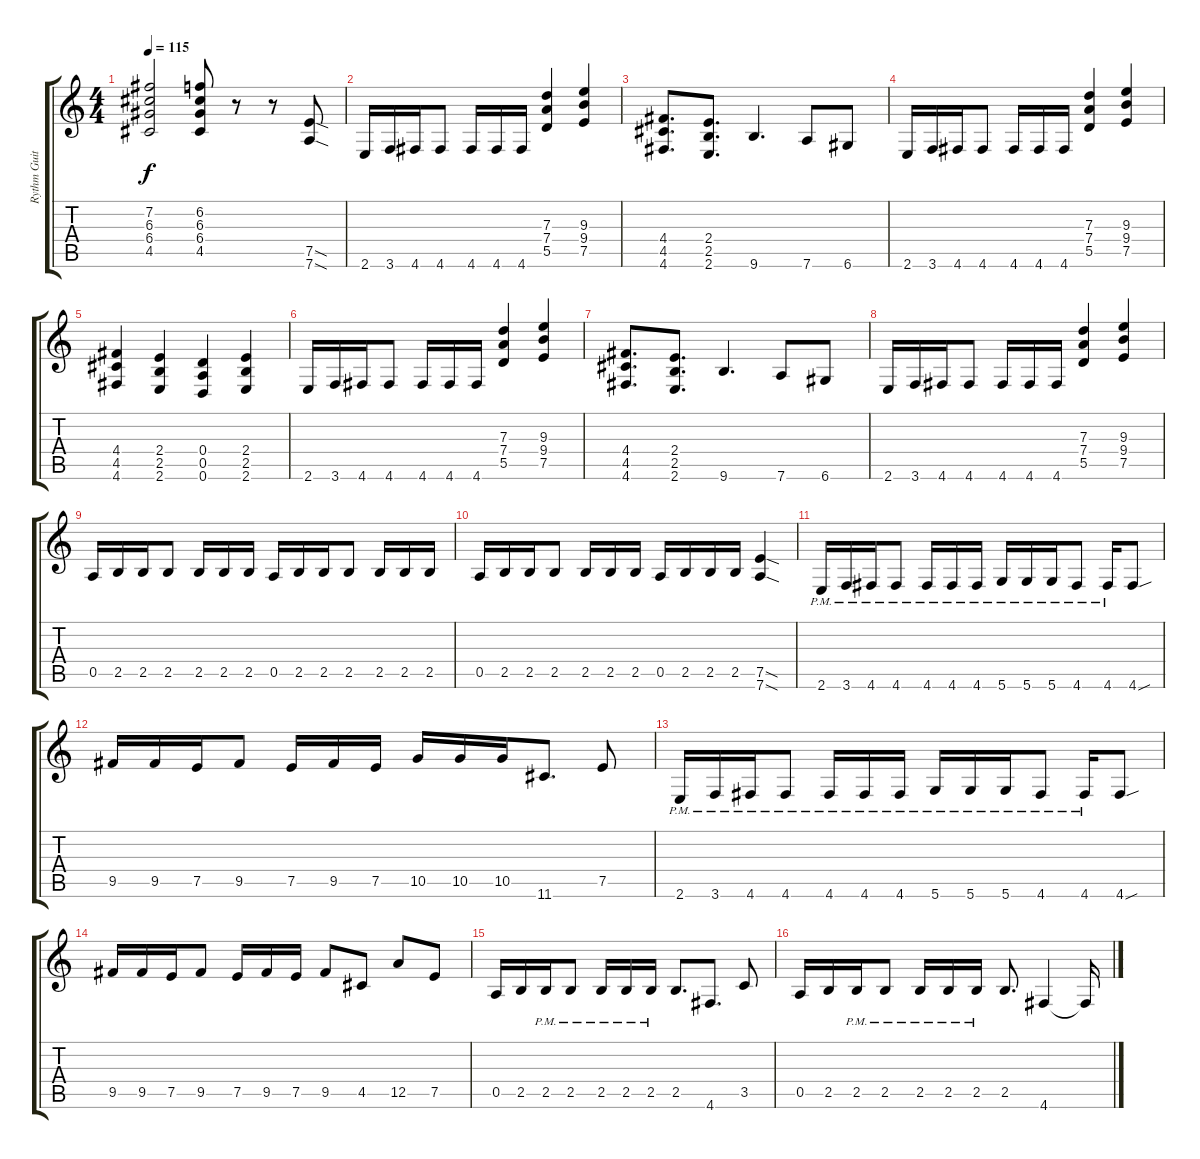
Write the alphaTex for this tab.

\track ("Rythm Guitar 2" "Rythm Guit") {instrument distortionguitar}
\staff {score tabs}
\tuning (E4 B3 G3 D3 A2 D2) {hide}
\ts (4 4)
\tempo 115
\clef g2
\ks c
(7.2 6.3 6.4 4.5).2{dy f} (6.2 6.3 6.4 4.5).8 r.8 r.8 (7.5{sod} 7.6{sod}).8 |
2.6.16 3.6.16 4.6.16 4.6.8 4.6.16 4.6.16 4.6.16 (7.3 7.4 5.5).4 (9.3 9.4 7.5).4 |
(4.4 4.5 4.6).8{d} (2.4 2.5 2.6).8{d} 9.6.4{d} 7.6.8 6.6.8 |
2.6.16 3.6.16 4.6.16 4.6.8 4.6.16 4.6.16 4.6.16 (7.3 7.4 5.5).4 (9.3 9.4 7.5).4 |
(4.4 4.5 4.6).4 (2.4 2.5 2.6).4 (0.4 0.5 0.6).4 (2.4 2.5 2.6).4 |
2.6.16 3.6.16 4.6.16 4.6.8 4.6.16 4.6.16 4.6.16 (7.3 7.4 5.5).4 (9.3 9.4 7.5).4 |
(4.4 4.5 4.6).8{d} (2.4 2.5 2.6).8{d} 9.6.4{d} 7.6.8 6.6.8 |
2.6.16 3.6.16 4.6.16 4.6.8 4.6.16 4.6.16 4.6.16 (7.3 7.4 5.5).4 (9.3 9.4 7.5).4 |
0.5.16 2.5.16 2.5.16 2.5.8 2.5.16 2.5.16 2.5.16 0.5.16 2.5.16 2.5.16 2.5.8 2.5.16 2.5.16 2.5.16 |
0.5.16 2.5.16 2.5.16 2.5.8 2.5.16 2.5.16 2.5.16 0.5.16 2.5.16 2.5.16 2.5.16 (7.5{sod} 7.6{sod}).4 |
2.6{pm}.16 3.6{pm}.16 4.6{pm}.16 4.6{pm}.8 4.6{pm}.16 4.6{pm}.16 4.6{pm}.16 5.6{pm}.16 5.6{pm}.16 5.6{pm}.16 4.6{pm}.8 4.6{pm}.16 4.6{sou}.8 |
9.5.16 9.5.16 7.5.16 9.5.8 7.5.16 9.5.16 7.5.16 10.5.16 10.5.16 10.5.16 11.6.8{d} 7.5.8 |
2.6{pm}.16 3.6{pm}.16 4.6{pm}.16 4.6{pm}.8 4.6{pm}.16 4.6{pm}.16 4.6{pm}.16 5.6{pm}.16 5.6{pm}.16 5.6{pm}.16 4.6{pm}.8 4.6{pm}.16 4.6{sou}.8 |
9.5.16 9.5.16 7.5.16 9.5.8 7.5.16 9.5.16 7.5.16 9.5.8 4.5.8 12.5.8 7.5.8 |
0.5.16 2.5.16 2.5{pm}.16 2.5{pm}.8 2.5{pm}.16 2.5{pm}.16 2.5{pm}.16 2.5.8{d} 4.6.8{d} 3.5.8 |
0.5.16 2.5.16 2.5{pm}.16 2.5{pm}.8 2.5{pm}.16 2.5{pm}.16 2.5{pm}.16 2.5.8{d} 4.6.4 4.6{t}.16
